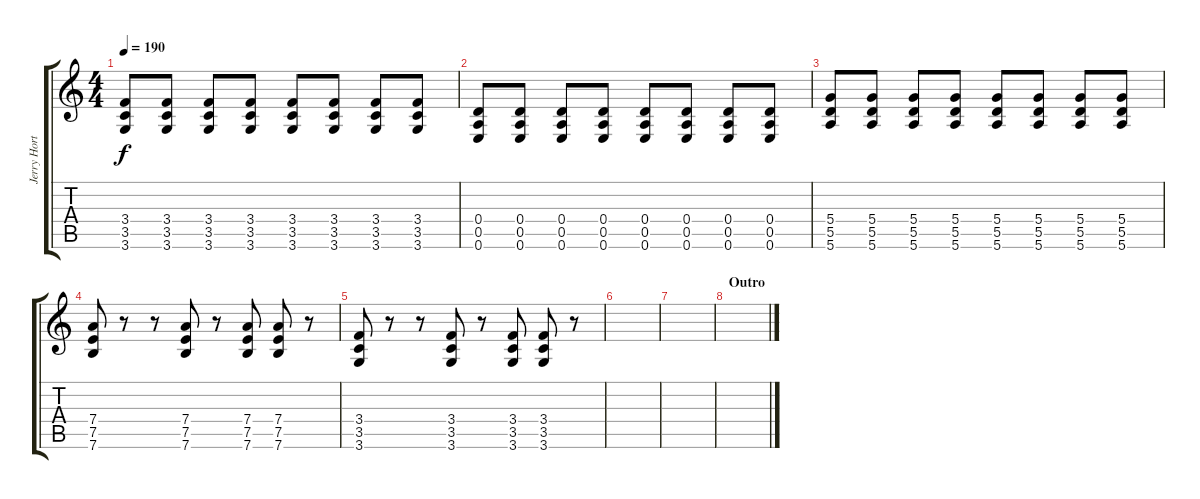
\track ("Jerry Horton guitar 2" "Jerry Hort") {instrument overdrivenguitar}
\staff {score tabs}
\tuning (E4 B3 G3 D3 A2 E2) {hide}
\ts (4 4)
\tempo 190
\clef g2
\ks c
(3.4 3.5 3.6).8{dy f} (3.4 3.5 3.6).8 (3.4 3.5 3.6).8 (3.4 3.5 3.6).8 (3.4 3.5 3.6).8 (3.4 3.5 3.6).8 (3.4 3.5 3.6).8 (3.4 3.5 3.6).8 |
(0.4 0.5 0.6).8 (0.4 0.5 0.6).8 (0.4 0.5 0.6).8 (0.4 0.5 0.6).8 (0.4 0.5 0.6).8 (0.4 0.5 0.6).8 (0.4 0.5 0.6).8 (0.4 0.5 0.6).8 |
(5.4 5.5 5.6).8 (5.4 5.5 5.6).8 (5.4 5.5 5.6).8 (5.4 5.5 5.6).8 (5.4 5.5 5.6).8 (5.4 5.5 5.6).8 (5.4 5.5 5.6).8 (5.4 5.5 5.6).8 |
(7.4 7.5 7.6).8 r.8 r.8 (7.4 7.5 7.6).8 r.8 (7.4 7.5 7.6).8 (7.4 7.5 7.6).8 r.8 |
(3.4 3.5 3.6).8 r.8 r.8 (3.4 3.5 3.6).8 r.8 (3.4 3.5 3.6).8 (3.4 3.5 3.6).8 r.8 |
|
|
\section ("" "Outro")
